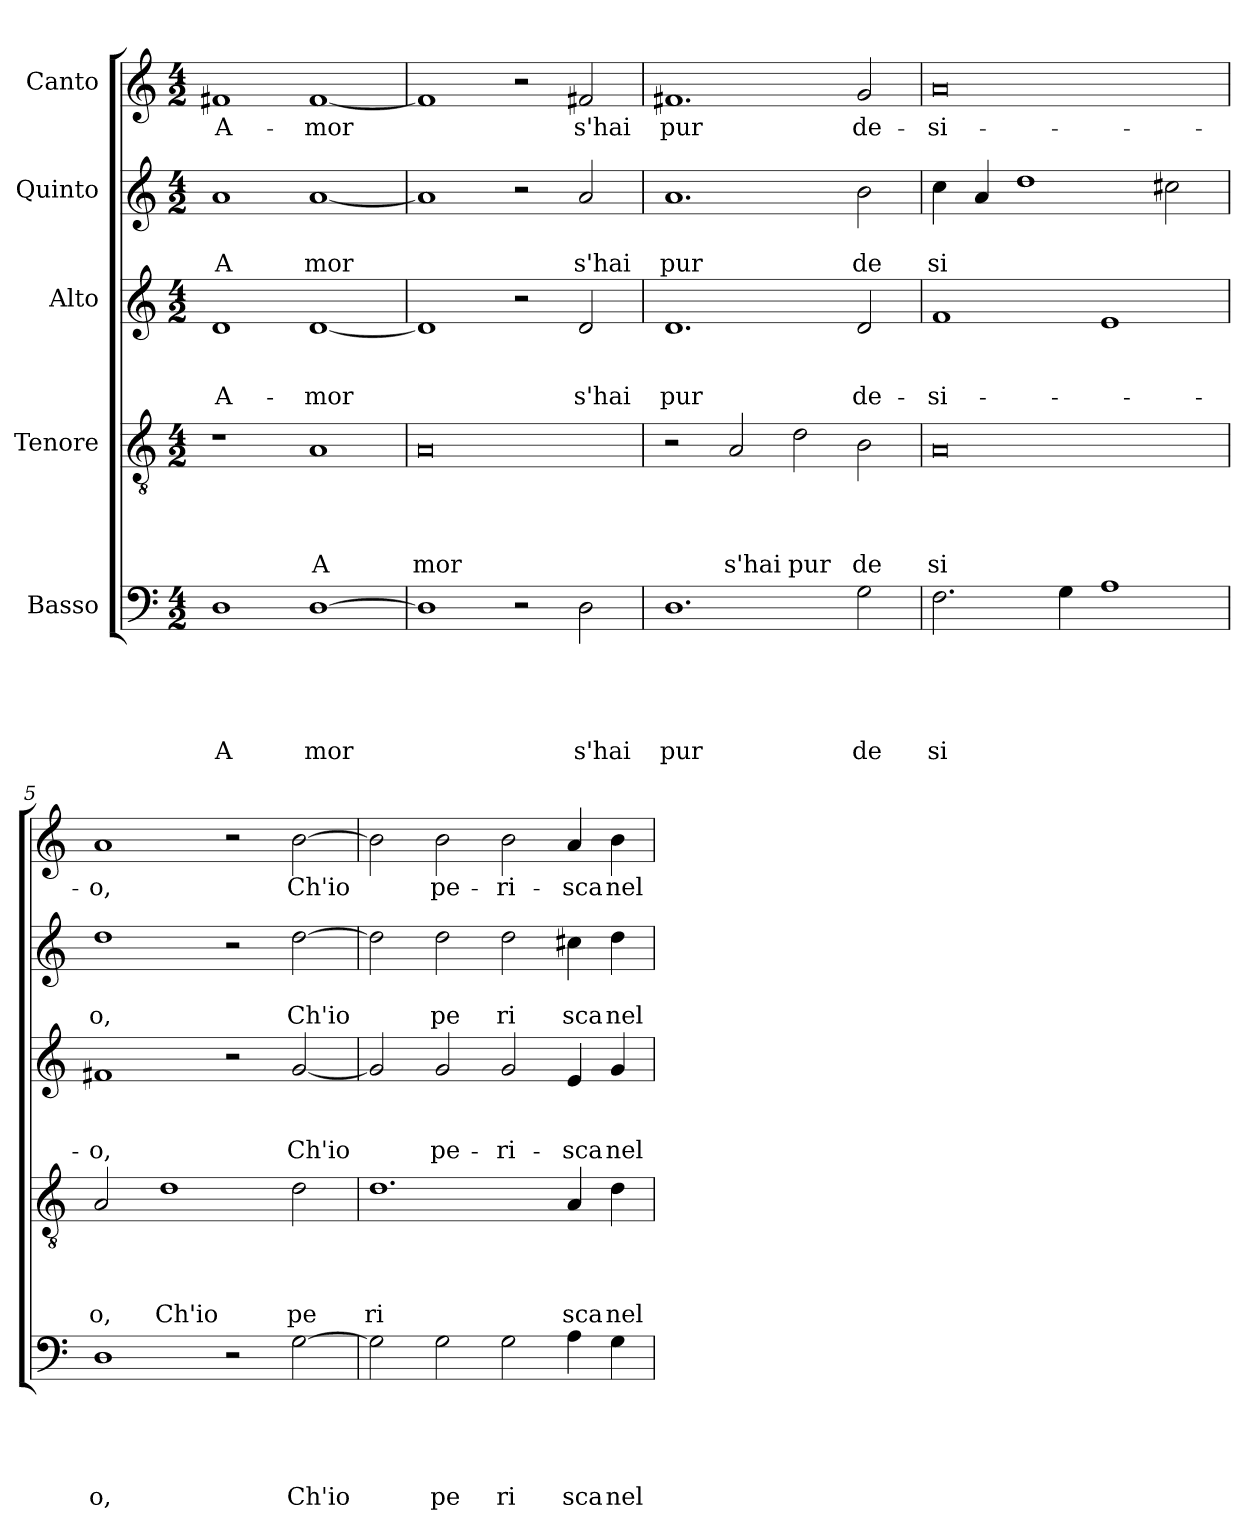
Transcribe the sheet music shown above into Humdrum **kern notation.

**kern	**text	**text	**text	**text	**text	**kern	**text	**text	**text	**text	**kern	**text	**text	**text	**kern	**text	**text	**kern	**text
*part5	*part5	*part5	*part5	*part5	*part5	*part4	*part4	*part4	*part4	*part4	*part3	*part3	*part3	*part3	*part2	*part2	*part2	*part1	*part1
*staff5	*staff5	*staff5	*staff5	*staff5	*staff5	*staff4	*staff4	*staff4	*staff4	*staff4	*staff3	*staff3	*staff3	*staff3	*staff2	*staff2	*staff2	*staff1	*staff1
*I"Basso	*	*	*	*	*	*I"Tenore	*	*	*	*	*I"Alto	*	*	*	*I"Quinto	*	*	*I"Canto	*
*clefF4	*	*	*	*	*	*clefGv2	*	*	*	*	*clefG2	*	*	*	*clefG2	*	*	*clefG2	*
*k[]	*	*	*	*	*	*k[]	*	*	*	*	*k[]	*	*	*	*k[]	*	*	*k[]	*
*C:	*	*	*	*	*	*C:	*	*	*	*	*C:	*	*	*	*C:	*	*	*C:	*
*M4/2	*	*	*	*	*	*M4/2	*	*	*	*	*M4/2	*	*	*	*M4/2	*	*	*M4/2	*
=1	=1	=1	=1	=1	=1	=1	=1	=1	=1	=1	=1	=1	=1	=1	=1	=1	=1	=1	=1
!	!	!	!	!	!LO:LY:b	!	!	!	!	!	!	!	!	!LO:LY:b	!	!	!LO:LY:b	!	!LO:LY:b
1D	.	.	.	.	A	1r	.	.	.	.	1d	.	.	A-	1a	.	A	1f#X	A-
!	!	!	!	!	!LO:LY:b	!	!	!	!	!LO:LY:b	!	!	!	!LO:LY:b	!	!	!LO:LY:b	!	!LO:LY:b
[>1D	.	.	.	.	mor	1A	.	.	.	A	[<1d	.	.	-mor	[<1a	.	mor	[<1f#	-mor
=2	=2	=2	=2	=2	=2	=2	=2	=2	=2	=2	=2	=2	=2	=2	=2	=2	=2	=2	=2
!	!	!	!	!	!	!	!	!	!	!LO:LY:b	!	!	!	!	!	!	!	!	!
1D]	.	.	.	.	.	0A	.	.	.	mor	1d]	.	.	.	1a]	.	.	1f#]	.
2r	.	.	.	.	.	.	.	.	.	.	2r	.	.	.	2r	.	.	2r	.
!	!	!	!	!	!LO:LY:b	!	!	!	!	!	!	!	!	!LO:LY:b	!	!	!LO:LY:b	!	!LO:LY:b
2D\	.	.	.	.	s'hai	.	.	.	.	.	2d/	.	.	s'hai	2a/	.	s'hai	2f#X/	s'hai
=3	=3	=3	=3	=3	=3	=3	=3	=3	=3	=3	=3	=3	=3	=3	=3	=3	=3	=3	=3
!	!	!	!	!	!LO:LY:b	!	!	!	!	!	!	!	!	!LO:LY:b	!	!	!LO:LY:b	!	!LO:LY:b
1.D	.	.	.	.	pur	2r	.	.	.	.	1.d	.	.	pur	1.a	.	pur	1.f#X	pur
!	!	!	!	!	!	!	!	!	!	!LO:LY:b	!	!	!	!	!	!	!	!	!
.	.	.	.	.	.	2A/	.	.	.	s'hai	.	.	.	.	.	.	.	.	.
!	!	!	!	!	!	!	!	!	!	!LO:LY:b	!	!	!	!	!	!	!	!	!
.	.	.	.	.	.	2d\	.	.	.	pur	.	.	.	.	.	.	.	.	.
!	!	!	!	!	!LO:LY:b	!	!	!	!	!LO:LY:b	!	!	!	!LO:LY:b	!	!	!LO:LY:b	!	!LO:LY:b
2G\	.	.	.	.	de	2B\	.	.	.	de	2d/	.	.	de-	2b\	.	de	2g/	de-
=4	=4	=4	=4	=4	=4	=4	=4	=4	=4	=4	=4	=4	=4	=4	=4	=4	=4	=4	=4
!	!	!	!	!	!LO:LY:b	!	!	!	!	!LO:LY:b	!	!	!	!LO:LY:b	!	!	!LO:LY:b	!	!LO:LY:b
2.F\	.	.	.	.	si	0A	.	.	.	si	1f	.	.	-si-	4cc\	.	si	0a	-si-
.	.	.	.	.	.	.	.	.	.	.	.	.	.	.	4a/	.	.	.	.
.	.	.	.	.	.	.	.	.	.	.	.	.	.	.	1dd	.	.	.	.
4G\	.	.	.	.	.	.	.	.	.	.	.	.	.	.	.	.	.	.	.
1A	.	.	.	.	.	.	.	.	.	.	1e	.	.	.	.	.	.	.	.
.	.	.	.	.	.	.	.	.	.	.	.	.	.	.	2cc#\	.	.	.	.
=5	=5	=5	=5	=5	=5	=5	=5	=5	=5	=5	=5	=5	=5	=5	=5	=5	=5	=5	=5
!	!	!	!	!	!LO:LY:b	!	!	!	!	!LO:LY:b	!	!	!	!LO:LY:b	!	!	!LO:LY:b	!	!LO:LY:b
1D	.	.	.	.	o,	2A/	.	.	.	o,	1f#X	.	.	-o,	1dd	.	o,	1a	-o,
!	!	!	!	!	!	!	!	!	!	!LO:LY:b	!	!	!	!	!	!	!	!	!
.	.	.	.	.	.	1d	.	.	.	Ch'io	.	.	.	.	.	.	.	.	.
2r	.	.	.	.	.	.	.	.	.	.	2r	.	.	.	2r	.	.	2r	.
!	!	!	!	!	!LO:LY:b	!	!	!	!	!LO:LY:b	!	!	!	!LO:LY:b	!	!	!LO:LY:b	!	!LO:LY:b
[>2G\	.	.	.	.	Ch'io	2d\	.	.	.	pe	[<2g/	.	.	Ch'io	[>2dd\	.	Ch'io	[>2b\	Ch'io
=6	=6	=6	=6	=6	=6	=6	=6	=6	=6	=6	=6	=6	=6	=6	=6	=6	=6	=6	=6
!	!	!	!	!	!	!	!	!	!	!LO:LY:b	!	!	!	!	!	!	!	!	!
2G\]	.	.	.	.	.	1.d	.	.	.	ri	2g/]	.	.	.	2dd\]	.	.	2b\]	.
!	!	!	!	!	!LO:LY:b	!	!	!	!	!	!	!	!	!LO:LY:b	!	!	!LO:LY:b	!	!LO:LY:b
2G\	.	.	.	.	pe	.	.	.	.	.	2g/	.	.	pe-	2dd\	.	pe	2b\	pe-
!	!	!	!	!	!LO:LY:b	!	!	!	!	!	!	!	!	!LO:LY:b	!	!	!LO:LY:b	!	!LO:LY:b
2G\	.	.	.	.	ri	.	.	.	.	.	2g/	.	.	-ri-	2dd\	.	ri	2b\	-ri-
!	!	!	!	!	!LO:LY:b	!	!	!	!	!LO:LY:b	!	!	!	!LO:LY:b	!	!	!LO:LY:b	!	!LO:LY:b
4A\	.	.	.	.	sca	4A/	.	.	.	sca	4e/	.	.	-sca	4cc#X\	.	sca	4a/	-sca
!	!	!	!	!	!LO:LY:b	!	!	!	!	!LO:LY:b	!	!	!	!LO:LY:b	!	!	!LO:LY:b	!	!LO:LY:b
4G\	.	.	.	.	nel	4d\	.	.	.	nel	4g/	.	.	nel	4dd\	.	nel	4b\	nel
=	=	=	=	=	=	=	=	=	=	=	=	=	=	=	=	=	=	=	=
*-	*-	*-	*-	*-	*-	*-	*-	*-	*-	*-	*-	*-	*-	*-	*-	*-	*-	*-	*-
